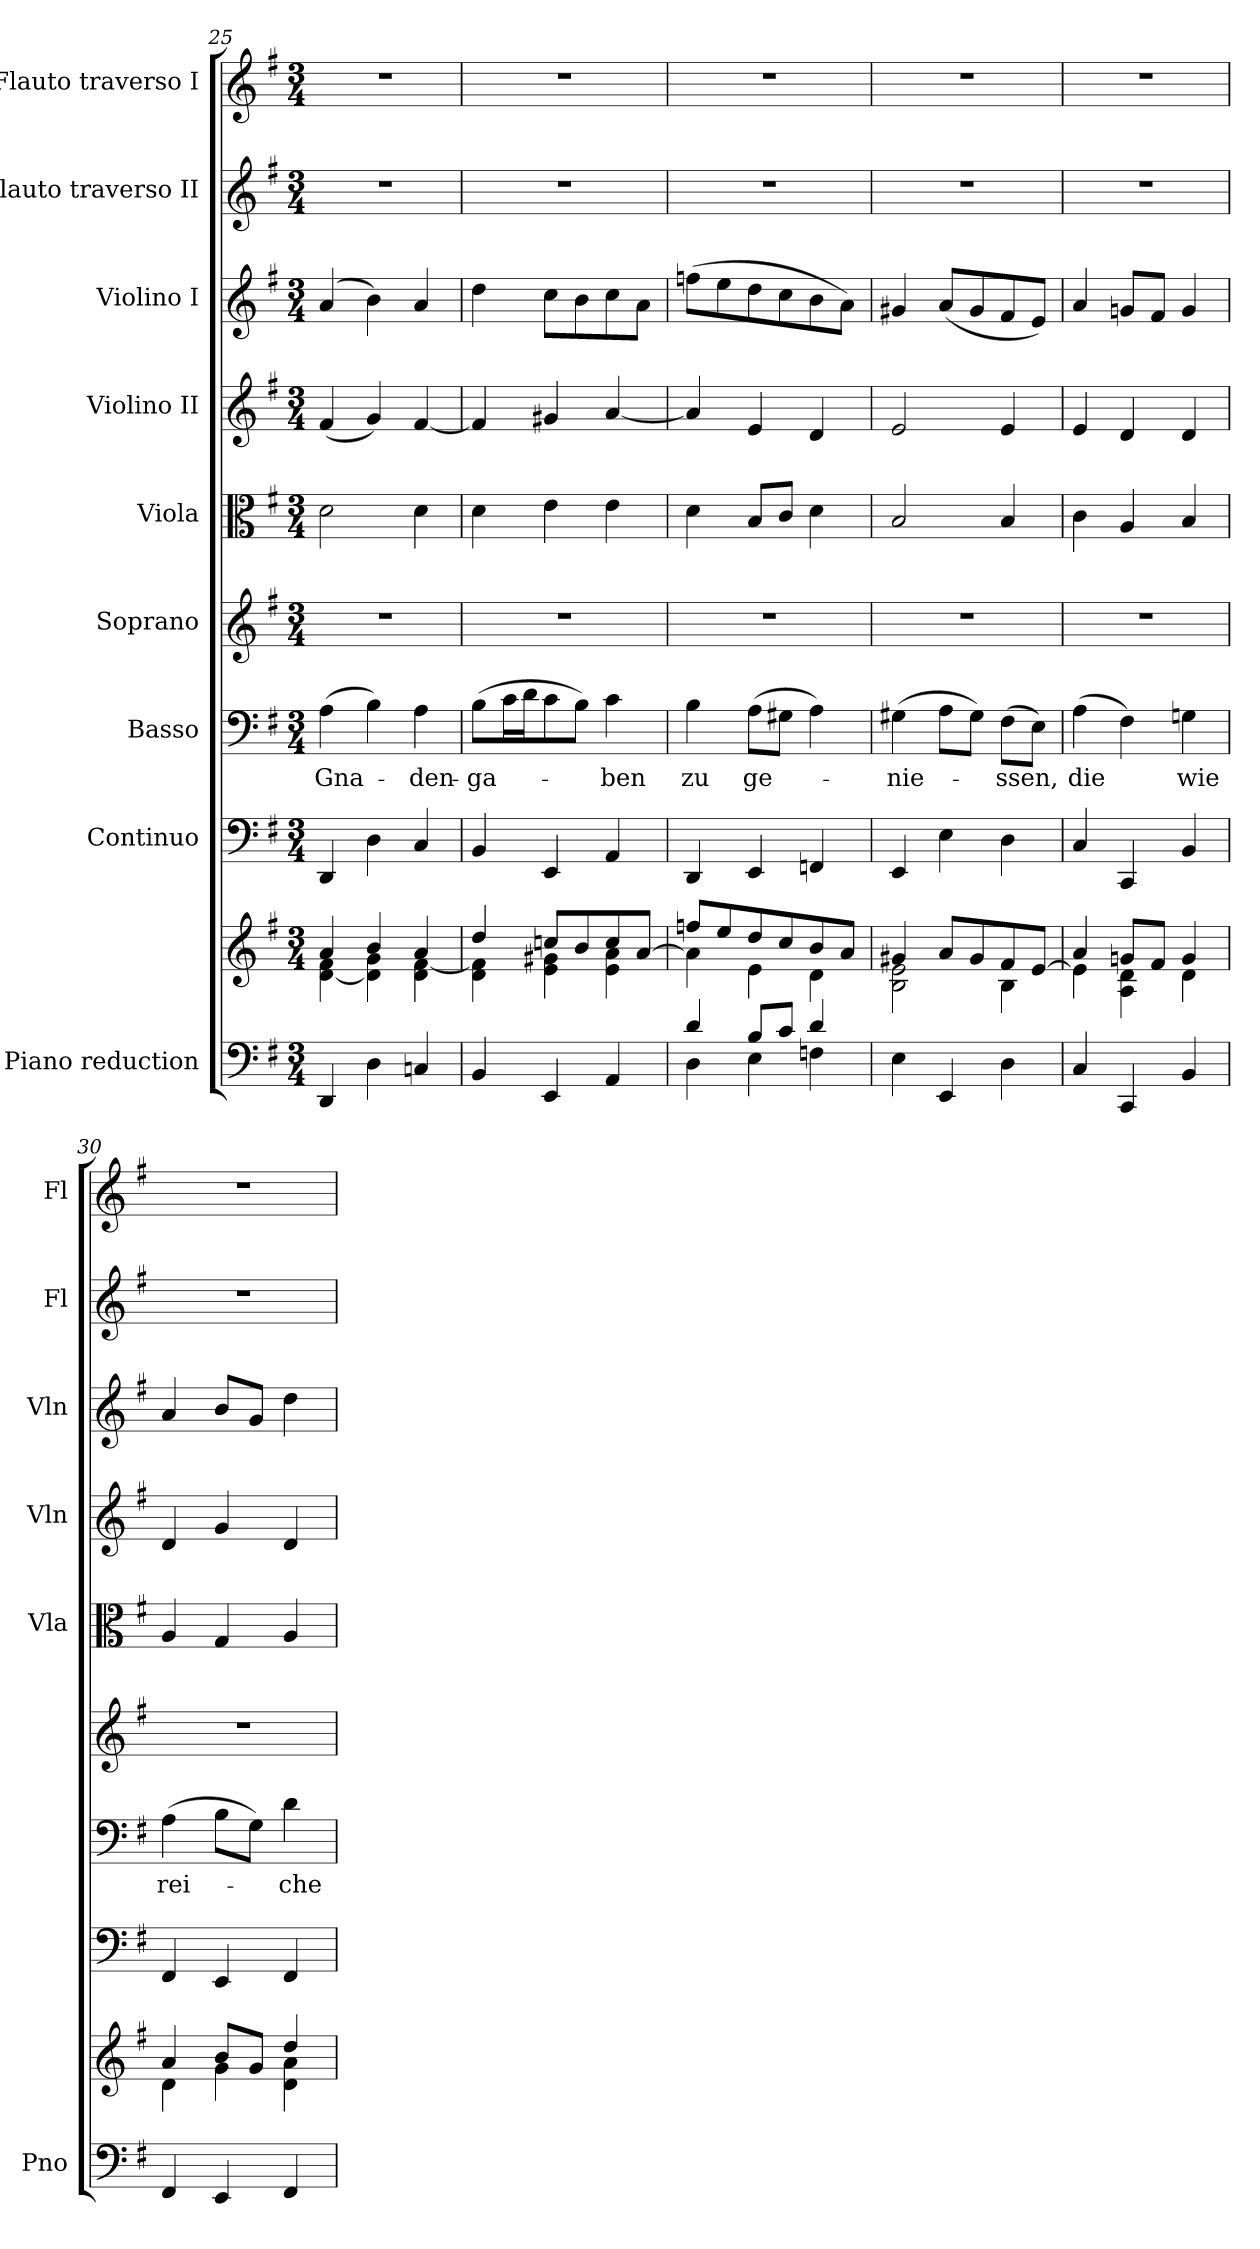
**kern	**kern	**kern	**kern	**text	**kern	**kern	**kern	**kern	**kern	**kern
*part9	*part9	*part8	*part7	*part7	*part6	*part5	*part4	*part3	*part2	*part1
*staff10	*staff9	*staff8	*staff7	*staff7	*staff6	*staff5	*staff4	*staff3	*staff2	*staff1
*I"Piano reduction	*	*I"Continuo	*I"Basso	*	*I"Soprano	*I"Viola	*I"Violino II	*I"Violino I	*I"Flauto traverso II	*I"Flauto traverso I
*I'Pno	*	*	*	*	*	*I'Vla	*I'Vln	*I'Vln	*I'Fl	*I'Fl
!!LO:LB:g=z
*clefF4	*clefG2	*clefF4	*clefF4	*	*clefG2	*clefC3	*clefG2	*clefG2	*clefG2	*clefG2
*k[f#]	*k[f#]	*k[f#]	*k[f#]	*	*k[f#]	*k[f#]	*k[f#]	*k[f#]	*k[f#]	*k[f#]
*M3/4	*M3/4	*M3/4	*M3/4	*	*M3/4	*M3/4	*M3/4	*M3/4	*M3/4	*M3/4
=25	=25	=25	=25	=25	=25	=25	=25	=25	=25	=25
*	*^	*	*	*	*	*	*	*	*	*
!	!	!	!	!	!LO:LY:b	!	!	!	!	!	!
4DD/	4a/	[4d\ 4f#\	4DD/	(4A\	Gna-	2.r	2d\	(4f#/	(4a/	2.r	2.r
4D\	4b/	4d\] 4g\	4D\	4B\)	.	.	.	4g/)	4b\)	.	.
!	!	!	!	!	!LO:LY:b	!	!	!	!	!	!
4Cn/	4a/	4d\ [>4f#\	4C/	4A\	-den-	.	4d\	[4f#/	4a/	.	.
=26	=26	=26	=26	=26	=26	=26	=26	=26	=26	=26	=26
!	!	!	!	!	!LO:LY:b	!	!	!	!	!	!
4BB/	4dd/	4d\ 4f#\]	4BB/	(8B\L	-ga-	2.r	4d\	4f#/]	4dd\	2.r	2.r
.	.	.	.	16c\L	.	.	.	.	.	.	.
.	.	.	.	16d\J	.	.	.	.	.	.	.
4EE/	8ccn/L	4e\ 4g#X\	4EE/	8c\	.	.	4e\	4g#X/	8cc\L	.	.
.	8b/	.	.	8B\J)	.	.	.	.	8b\	.	.
!	!	!	!	!	!LO:LY:b	!	!	!	!	!	!
4AA/	8cc/	4e\ 4a\	4AA/	4c\	-ben	.	4e\	[4a/	8cc\	.	.
.	[<8a/J	.	.	.	.	.	.	.	8a\J	.	.
=27	=27	=27	=27	=27	=27	=27	=27	=27	=27	=27	=27
*^	*	*	*	*	*	*	*	*	*	*	*
!	!	!	!	!	!	!LO:LY:b	!	!	!	!	!	!
4d/	4D\	8ffn/L	4a\]	4DD/	4B\	zu	2.r	4d\	4a/]	(8ffn\L	2.r	2.r
.	.	8ee/	.	.	.	.	.	.	.	8ee\	.	.
!	!	!	!	!	!	!LO:LY:b	!	!	!	!	!	!
8B/L	4E\	8dd/	4e\	4EE/	(8A\L	ge-	.	8B/L	4e/	8dd\	.	.
8c/J	.	8cc/	.	.	8G#X\J	.	.	8c/J	.	8cc\	.	.
4d/	4Fn\	8b/	4d\	4FFn/	4A\)	.	.	4d\	4d/	8b\	.	.
.	.	8a/J	.	.	.	.	.	.	.	8a\J)	.	.
*v	*v	*	*	*	*	*	*	*	*	*	*	*
=28	=28	=28	=28	=28	=28	=28	=28	=28	=28	=28	=28
!	!	!	!	!	!LO:LY:b	!	!	!	!	!	!
4E\	4g#X/	2B\ 2e\	4EE/	(4G#X\	-nie-	2.r	2B/	2e/	4g#X/	2.r	2.r
4EE/	8a/L	.	4E\	8A\L	.	.	.	.	(8a/L	.	.
.	8g#/	.	.	8G#\J)	.	.	.	.	8g#/	.	.
!	!	!	!	!	!LO:LY:b	!	!	!	!	!	!
4D\	8f#/	4B\	4D\	(8F#\L	-ssen,	.	4B/	4e/	8f#/	.	.
.	[<8e/J	.	.	8E\J)	.	.	.	.	8e/J)	.	.
=29	=29	=29	=29	=29	=29	=29	=29	=29	=29	=29	=29
!	!	!	!	!	!LO:LY:b	!	!	!	!	!	!
4C/	4a/	4e\]	4C/	(4A\	die	2.r	4c\	4e/	4a/	2.r	2.r
4CC/	8gn/L	4A\ 4d\	4CC/	4F#\)	.	.	4A/	4d/	8gn/L	.	.
.	8f#/J	.	.	.	.	.	.	.	8f#/J	.	.
!	!	!	!	!	!LO:LY:b	!	!	!	!	!	!
4BB/	4g/	4d\	4BB/	4Gn\	wie	.	4B/	4d/	4g/	.	.
=30	=30	=30	=30	=30	=30	=30	=30	=30	=30	=30	=30
!	!	!	!	!	!LO:LY:b	!	!	!	!	!	!
4FF#/	4a/	4d\	4FF#/	(4A\	rei-	2.r	4A/	4d/	4a/	2.r	2.r
4EE/	8b/L	4g\	4EE/	8B\L	.	.	4G/	4g/	8b/L	.	.
.	8g/J	.	.	8G\J)	.	.	.	.	8g/J	.	.
!	!	!	!	!	!LO:LY:b	!	!	!	!	!	!
4FF#/	4dd/	4d\ 4a\	4FF#/	4d\	-che	.	4A/	4d/	4dd\	.	.
*	*v	*v	*	*	*	*	*	*	*	*	*
=	=	=	=	=	=	=	=	=	=	=
*-	*-	*-	*-	*-	*-	*-	*-	*-	*-	*-
